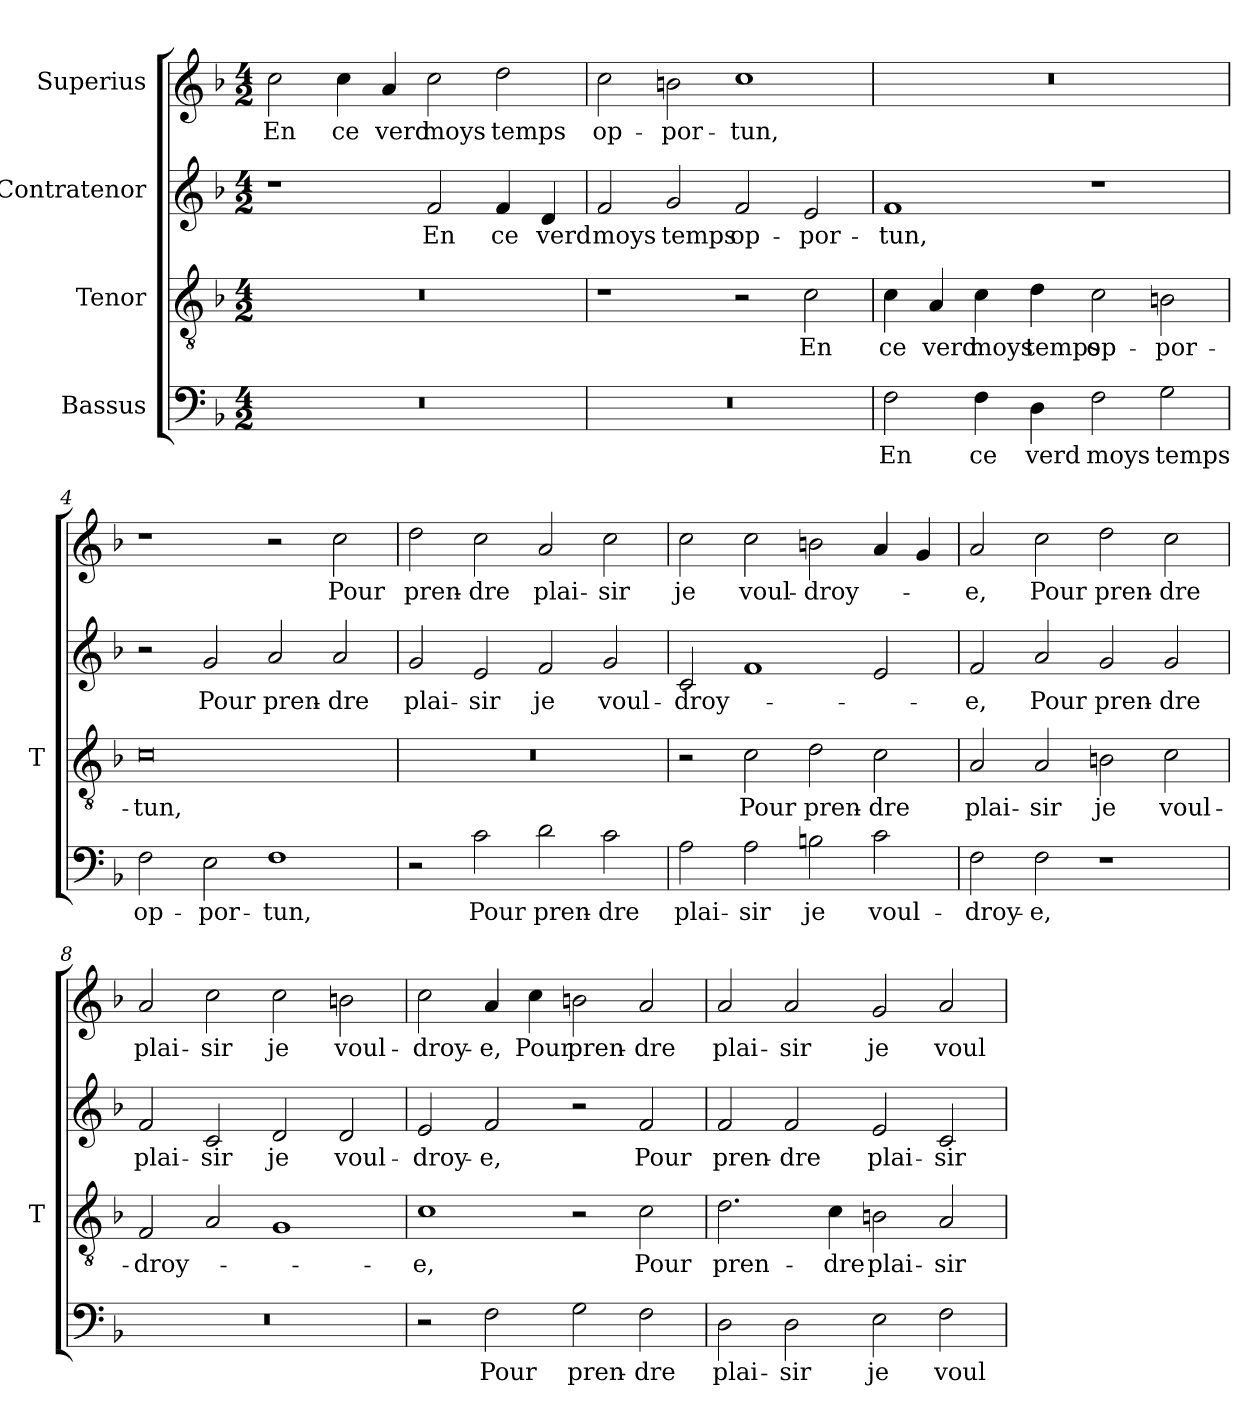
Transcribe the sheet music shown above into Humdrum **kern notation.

**kern	**text	**kern	**text	**kern	**text	**kern	**text
*part4	*part4	*part3	*part3	*part2	*part2	*part1	*part1
*staff4	*staff4	*staff3	*staff3	*staff2	*staff2	*staff1	*staff1
*I"Bassus	*	*I"Tenor	*	*I"Contratenor	*	*I"Superius	*
*	*	*I'T	*	*	*	*	*
*clefF4	*	*clefGv2	*	*clefG2	*	*clefG2	*
*k[b-]	*	*k[b-]	*	*k[b-]	*	*k[b-]	*
*M4/2	*	*M4/2	*	*M4/2	*	*M4/2	*
=1	=1	=1	=1	=1	=1	=1	=1
0r	.	0r	.	1r	.	2cc	-En
.	.	.	.	.	.	4cc	-ce
.	.	.	.	.	.	4a	-verd
.	.	.	.	2f	-En	2cc	-moys
.	.	.	.	4f	-ce	2dd	-temps
.	.	.	.	4d	-verd	.	.
=2	=2	=2	=2	=2	=2	=2	=2
0r	.	1r	.	2f	-moys	2cc	op-
.	.	.	.	2g	-temps	2b	por-
.	.	2r	.	2f	op-	1cc	-tun,
.	.	2c	-En	2e	por-	.	.
=3	=3	=3	=3	=3	=3	=3	=3
2F	-En	4c	-ce	1f	-tun,	0r	.
.	.	4A	-verd	.	.	.	.
4F	-ce	4c	-moys	.	.	.	.
4D	-verd	4d	-temps	.	.	.	.
2F	-moys	2c	op-	1r	.	.	.
2G	-temps	2Bn	por-	.	.	.	.
=4	=4	=4	=4	=4	=4	=4	=4
2F	op-	0c	-tun,	2r	.	1r	.
2E	por-	.	.	2g	-Pour	.	.
1F	-tun,	.	.	2a	pren-	2r	.
.	.	.	.	2a	-dre	2cc	-Pour
=5	=5	=5	=5	=5	=5	=5	=5
2r	.	0r	.	2g	plai-	2dd	pren-
2c	-Pour	.	.	2e	-sir	2cc	-dre
2d	pren-	.	.	2f	-je	2a	plai-
2c	-dre	.	.	2g	voul-	2cc	-sir
=6	=6	=6	=6	=6	=6	=6	=6
2A	plai-	2r	.	2c	droy-	2cc	-je
2A	-sir	2c	-Pour	1f	.	2cc	voul-
2Bn	-je	2d	pren-	.	.	2b	droy-
2c	voul-	2c	-dre	2e	.	4a	.
.	.	.	.	.	.	4g	.
=7	=7	=7	=7	=7	=7	=7	=7
2F	droy-	2A	plai-	2f	-e,	2a	-e,
2F	-e,	2A	-sir	2a	-Pour	2cc	-Pour
1r	.	2Bn	-je	2g	pren-	2dd	pren-
.	.	2c	voul-	2g	-dre	2cc	-dre
=8	=8	=8	=8	=8	=8	=8	=8
0r	.	2F	droy-	2f	plai-	2a	plai-
.	.	2A	.	2c	-sir	2cc	-sir
.	.	1G	.	2d	-je	2cc	-je
.	.	.	.	2d	voul-	2bn	voul-
=9	=9	=9	=9	=9	=9	=9	=9
2r	.	1c	-e,	2e	droy-	2cc	droy-
2F	-Pour	.	.	2f	-e,	4a	-e,
.	.	.	.	.	.	4cc	-Pour
2G	pren-	2r	.	2r	.	2b	pren-
2F	-dre	2c	-Pour	2f	-Pour	2a	-dre
=10	=10	=10	=10	=10	=10	=10	=10
2D	plai-	2.d	pren-	2f	pren-	2a	plai-
2D	-sir	.	.	2f	-dre	2a	-sir
.	.	4c	-dre	.	.	.	.
2E	-je	2Bn	plai-	2e	plai-	2g	-je
2F	voul-	2A	-sir	2c	-sir	2a	voul-
=	=	=	=	=	=	=	=
*-	*-	*-	*-	*-	*-	*-	*-
